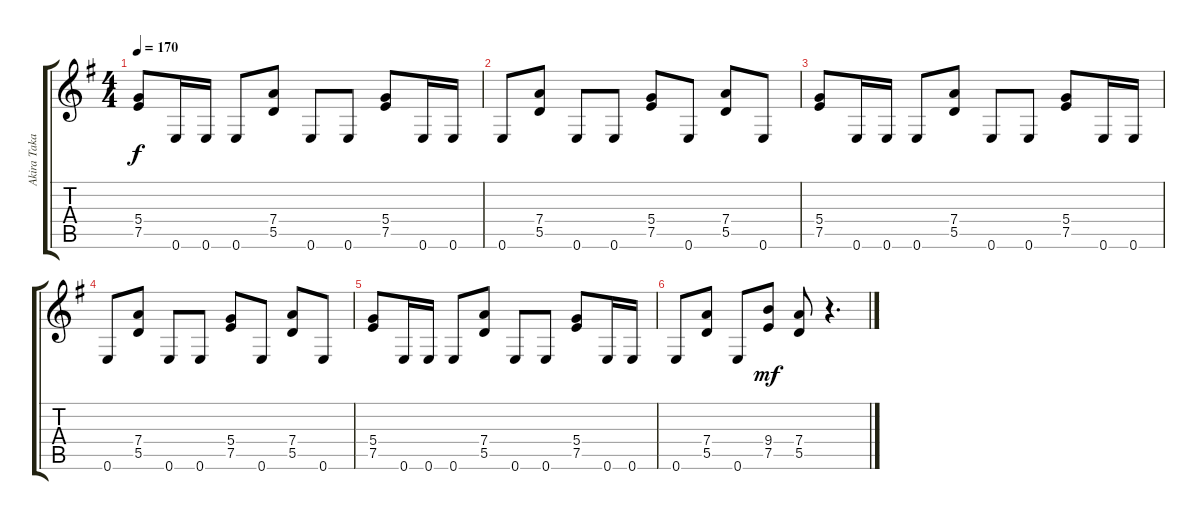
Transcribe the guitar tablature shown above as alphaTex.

\track ("Akira Takasaki Rhythm" "Akira Taka") {instrument distortionguitar}
\staff {score tabs}
\tuning (E4 B3 G3 D3 A2 E2) {hide}
\ts (4 4)
\tempo 170
\clef g2
\ks eminor
(5.4 7.5).8{dy f} 0.6.16 0.6.16 0.6.8 (7.4 5.5).8 0.6.8 0.6.8 (5.4 7.5).8 0.6.16 0.6.16 |
0.6.8 (7.4 5.5).8 0.6.8 0.6.8 (5.4 7.5).8 0.6.8 (7.4 5.5).8 0.6.8 |
(5.4 7.5).8 0.6.16 0.6.16 0.6.8 (7.4 5.5).8 0.6.8 0.6.8 (5.4 7.5).8 0.6.16 0.6.16 |
0.6.8 (7.4 5.5).8 0.6.8 0.6.8 (5.4 7.5).8 0.6.8 (7.4 5.5).8 0.6.8 |
(5.4 7.5).8 0.6.16 0.6.16 0.6.8 (7.4 5.5).8 0.6.8 0.6.8 (5.4 7.5).8 0.6.16 0.6.16 |
0.6.8 (7.4 5.5).8 0.6.8 (9.4 7.5).8{dy mf} (7.4 5.5).8 r.4{d}
